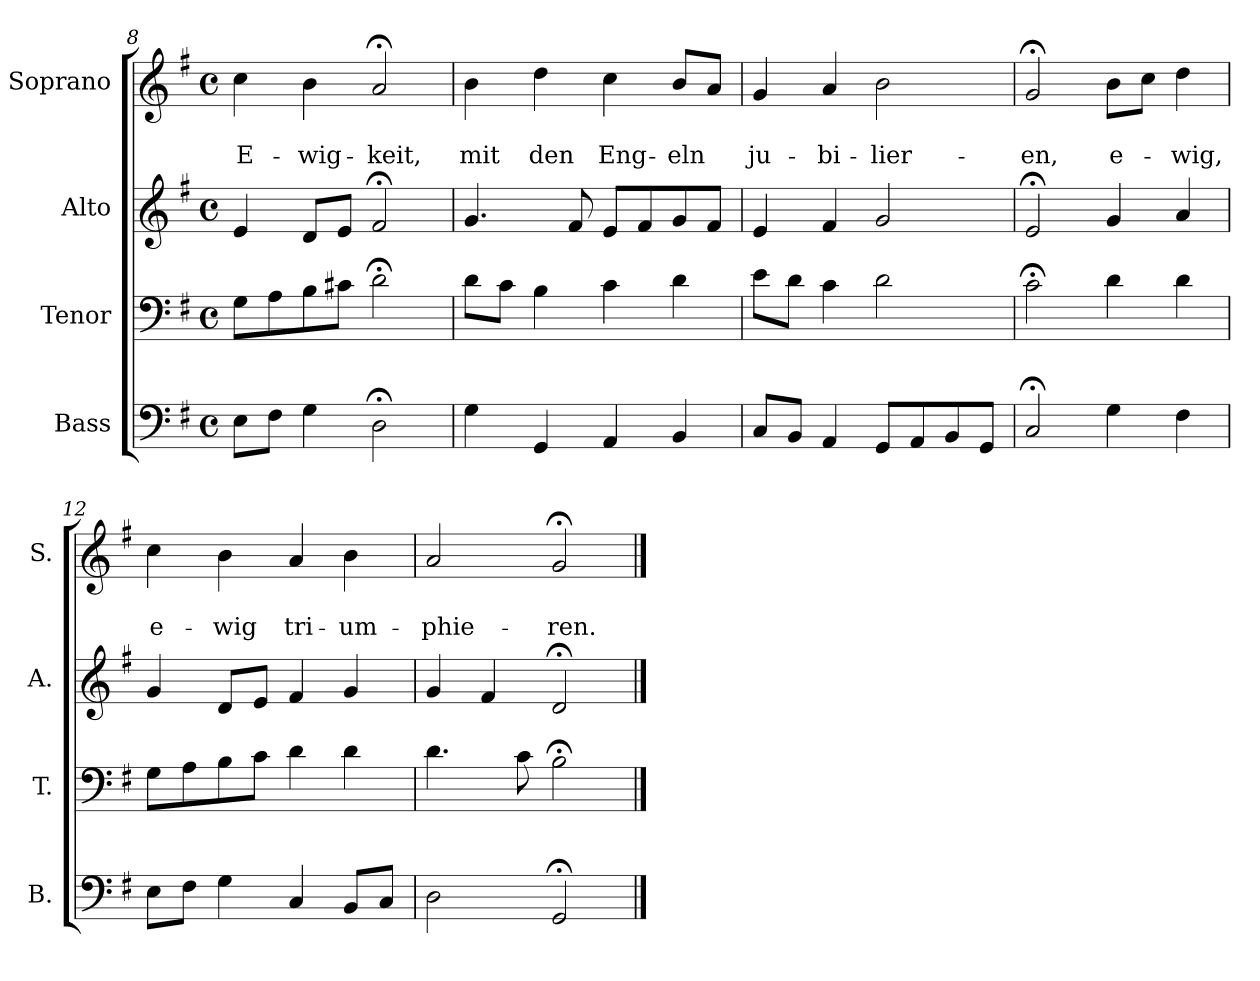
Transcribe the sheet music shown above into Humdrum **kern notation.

**kern	**kern	**kern	**kern	**text	**text
*part4	*part3	*part2	*part1	*part1	*part1
*staff4	*staff3	*staff2	*staff1	*staff1	*staff1
*I"Bass	*I"Tenor	*I"Alto	*I"Soprano	*	*
*I'B.	*I'T.	*I'A.	*I'S.	*	*
*clefF4	*clefF4	*clefG2	*clefG2	*	*
*k[f#]	*k[f#]	*k[f#]	*k[f#]	*	*
*G:	*G:	*G:	*G:	*	*
*M4/4	*M4/4	*M4/4	*M4/4	*	*
*met(c)	*met(c)	*met(c)	*met(c)	*	*
=8	=8	=8	=8	=8	=8
8E\L	8G\L	4e/	4cc\	.	E-
8F#\J	8A\	.	.	.	.
4G\	8B\	8d/L	4b\	.	-wig-
.	8c#X\J	8e/J	.	.	.
2D;<\	2d;<\	2f#;</	2a;</	.	-keit,
!!LO:PB:g=z
=9	=9	=9	=9	=9	=9
4G\	8d\L	4.g/	4b\	.	mit
.	8c\J	.	.	.	.
4GG/	4B\	.	4dd\	.	den
.	.	8f#/	.	.	.
4AA/	4c\	8e/L	4cc\	.	Eng-
.	.	8f#/	.	.	.
4BB/	4d\	8g/	8b/L	.	-eln
.	.	8f#/J	8a/J	.	.
=10	=10	=10	=10	=10	=10
8C/L	8e\L	4e/	4g/	.	ju-
8BB/J	8d\J	.	.	.	.
4AA/	4c\	4f#/	4a/	.	-bi-
8GG/L	2d\	2g/	2b\	.	-lier-
8AA/	.	.	.	.	.
8BB/	.	.	.	.	.
8GG/J	.	.	.	.	.
=11	=11	=11	=11	=11	=11
2C;</	2c;<\	2e;</	2g;</	.	-en,
4G\	4d\	4g/	8b\L	.	e-
.	.	.	8cc\J	.	.
4F#\	4d\	4a/	4dd\	.	-wig,
=12	=12	=12	=12	=12	=12
8E\L	8G\L	4g/	4cc\	.	e-
8F#\J	8A\	.	.	.	.
4G\	8B\	8d/L	4b\	.	-wig
.	8c\J	8e/J	.	.	.
4C/	4d\	4f#/	4a/	.	tri-
8BB/L	4d\	4g/	4b\	.	-um-
8C/J	.	.	.	.	.
=13	=13	=13	=13	=13	=13
2D\	4.d\	4g/	2a/	.	-phie-
.	.	4f#/	.	.	.
.	8c\	.	.	.	.
2GG;</	2B;<\	2d;</	2g;</	.	-ren.
==	==	==	==	==	==
*-	*-	*-	*-	*-	*-
